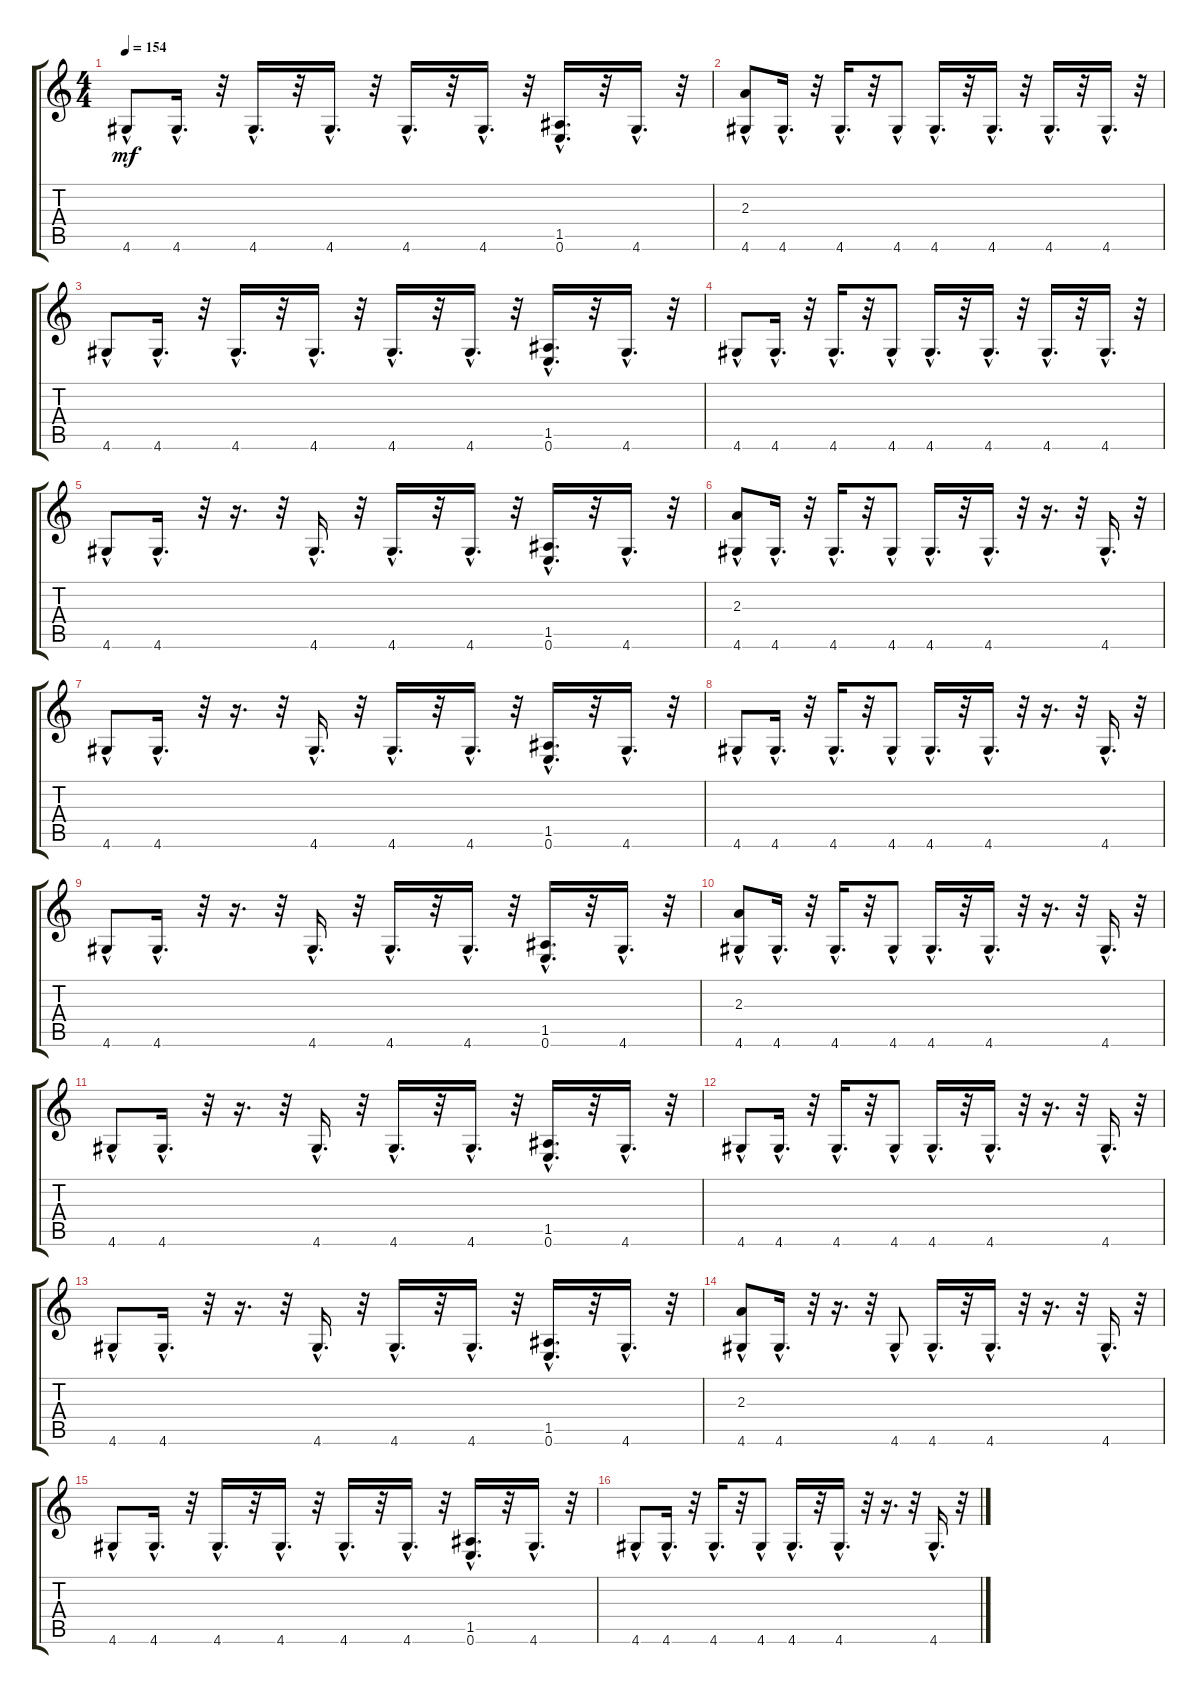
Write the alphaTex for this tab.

\track "" {instrument acousticguitarnylon}
\staff {score tabs}
\tuning (E4 B3 G3 D3 A2 E2) {hide}
\ts (4 4)
\tempo 154
\clef g2
\ks c
4.6{hac}.8{dy mf} 4.6{hac}.16{d} r.32 4.6{hac}.16{d} r.32 4.6{hac}.16{d} r.32 4.6{hac}.16{d} r.32 4.6{hac}.16{d} r.32 (1.5{hac} 0.6{hac}).16{d} r.32 4.6{hac}.16{d} r.32 |
(2.3{hac} 4.6{hac}).8 4.6{hac}.16{d} r.32 4.6{hac}.16{d} r.32 4.6{hac}.8 4.6{hac}.16{d} r.32 4.6{hac}.16{d} r.32 4.6{hac}.16{d} r.32 4.6{hac}.16{d} r.32 |
4.6{hac}.8 4.6{hac}.16{d} r.32 4.6{hac}.16{d} r.32 4.6{hac}.16{d} r.32 4.6{hac}.16{d} r.32 4.6{hac}.16{d} r.32 (1.5{hac} 0.6{hac}).16{d} r.32 4.6{hac}.16{d} r.32 |
4.6{hac}.8 4.6{hac}.16{d} r.32 4.6{hac}.16{d} r.32 4.6{hac}.8 4.6{hac}.16{d} r.32 4.6{hac}.16{d} r.32 4.6{hac}.16{d} r.32 4.6{hac}.16{d} r.32 |
4.6{hac}.8 4.6{hac}.16{d} r.32 r.16{d} r.32 4.6{hac}.16{d} r.32 4.6{hac}.16{d} r.32 4.6{hac}.16{d} r.32 (1.5{hac} 0.6{hac}).16{d} r.32 4.6{hac}.16{d} r.32 |
(2.3{hac} 4.6{hac}).8 4.6{hac}.16{d} r.32 4.6{hac}.16{d} r.32 4.6{hac}.8 4.6{hac}.16{d} r.32 4.6{hac}.16{d} r.32 r.16{d} r.32 4.6{hac}.16{d} r.32 |
4.6{hac}.8 4.6{hac}.16{d} r.32 r.16{d} r.32 4.6{hac}.16{d} r.32 4.6{hac}.16{d} r.32 4.6{hac}.16{d} r.32 (1.5{hac} 0.6{hac}).16{d} r.32 4.6{hac}.16{d} r.32 |
4.6{hac}.8 4.6{hac}.16{d} r.32 4.6{hac}.16{d} r.32 4.6{hac}.8 4.6{hac}.16{d} r.32 4.6{hac}.16{d} r.32 r.16{d} r.32 4.6{hac}.16{d} r.32 |
4.6{hac}.8 4.6{hac}.16{d} r.32 r.16{d} r.32 4.6{hac}.16{d} r.32 4.6{hac}.16{d} r.32 4.6{hac}.16{d} r.32 (1.5{hac} 0.6{hac}).16{d} r.32 4.6{hac}.16{d} r.32 |
(2.3{hac} 4.6{hac}).8 4.6{hac}.16{d} r.32 4.6{hac}.16{d} r.32 4.6{hac}.8 4.6{hac}.16{d} r.32 4.6{hac}.16{d} r.32 r.16{d} r.32 4.6{hac}.16{d} r.32 |
4.6{hac}.8 4.6{hac}.16{d} r.32 r.16{d} r.32 4.6{hac}.16{d} r.32 4.6{hac}.16{d} r.32 4.6{hac}.16{d} r.32 (1.5{hac} 0.6{hac}).16{d} r.32 4.6{hac}.16{d} r.32 |
4.6{hac}.8 4.6{hac}.16{d} r.32 4.6{hac}.16{d} r.32 4.6{hac}.8 4.6{hac}.16{d} r.32 4.6{hac}.16{d} r.32 r.16{d} r.32 4.6{hac}.16{d} r.32 |
4.6{hac}.8 4.6{hac}.16{d} r.32 r.16{d} r.32 4.6{hac}.16{d} r.32 4.6{hac}.16{d} r.32 4.6{hac}.16{d} r.32 (1.5{hac} 0.6{hac}).16{d} r.32 4.6{hac}.16{d} r.32 |
(2.3{hac} 4.6{hac}).8 4.6{hac}.16{d} r.32 r.16{d} r.32 4.6{hac}.8 4.6{hac}.16{d} r.32 4.6{hac}.16{d} r.32 r.16{d} r.32 4.6{hac}.16{d} r.32 |
4.6{hac}.8 4.6{hac}.16{d} r.32 4.6{hac}.16{d} r.32 4.6{hac}.16{d} r.32 4.6{hac}.16{d} r.32 4.6{hac}.16{d} r.32 (1.5{hac} 0.6{hac}).16{d} r.32 4.6{hac}.16{d} r.32 |
4.6{hac}.8 4.6{hac}.16{d} r.32 4.6{hac}.16{d} r.32 4.6{hac}.8 4.6{hac}.16{d} r.32 4.6{hac}.16{d} r.32 r.16{d} r.32 4.6{hac}.16{d} r.32
